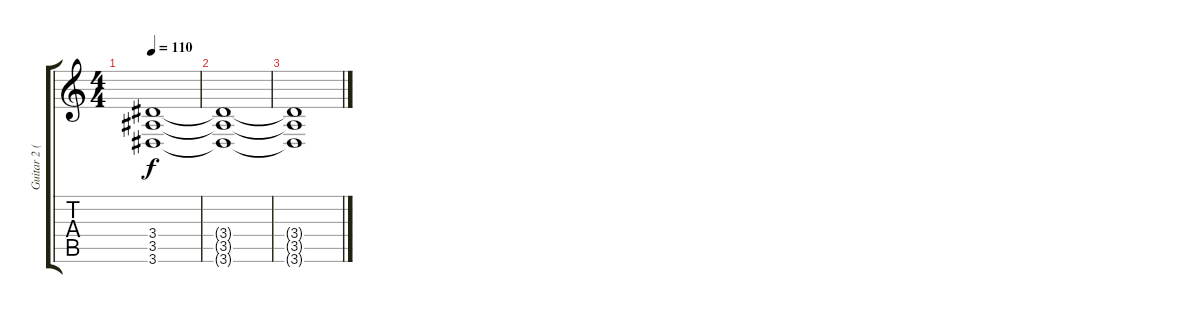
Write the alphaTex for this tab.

\track ("Guitar 2 (Rhythm) - Neil Westfall" "Guitar 2 (") {instrument distortionguitar}
\staff {score tabs}
\tuning (D4 A3 F3 C3 G2 C2) {hide}
\ts (4 4)
\tempo 110
\clef g2
\ks c
(3.4{t} 3.5{t} 3.6{t}).1{dy f} |
(3.4{t} 3.5{t} 3.6{t}).1 |
(3.4{t} 3.5{t} 3.6{t}).1
